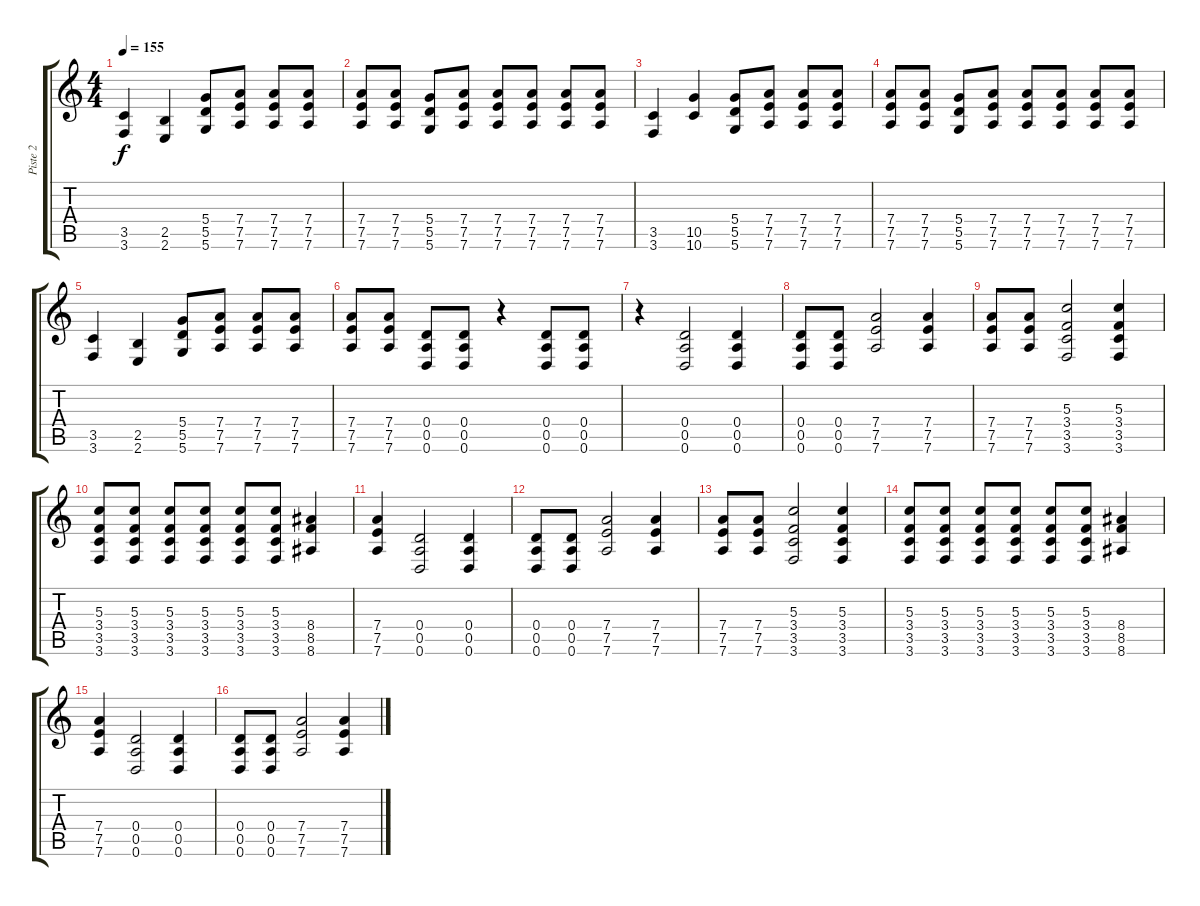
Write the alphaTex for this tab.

\track ("Piste 2" "Piste 2") {instrument distortionguitar}
\staff {score tabs}
\tuning (E4 B3 G3 D3 A2 D2) {hide}
\ts (4 4)
\tempo 155
\clef g2
\ks c
(3.5 3.6).4{dy f} (2.5 2.6).4 (5.4 5.5 5.6).8 (7.4 7.5 7.6).8 (7.4 7.5 7.6).8 (7.4 7.5 7.6).8 |
(7.4 7.5 7.6).8 (7.4 7.5 7.6).8 (5.4 5.5 5.6).8 (7.4 7.5 7.6).8 (7.4 7.5 7.6).8 (7.4 7.5 7.6).8 (7.4 7.5 7.6).8 (7.4 7.5 7.6).8 |
(3.5 3.6).4 (10.5 10.6).4 (5.4 5.5 5.6).8 (7.4 7.5 7.6).8 (7.4 7.5 7.6).8 (7.4 7.5 7.6).8 |
(7.4 7.5 7.6).8 (7.4 7.5 7.6).8 (5.4 5.5 5.6).8 (7.4 7.5 7.6).8 (7.4 7.5 7.6).8 (7.4 7.5 7.6).8 (7.4 7.5 7.6).8 (7.4 7.5 7.6).8 |
(3.5 3.6).4 (2.5 2.6).4 (5.4 5.5 5.6).8 (7.4 7.5 7.6).8 (7.4 7.5 7.6).8 (7.4 7.5 7.6).8 |
(7.4 7.5 7.6).8 (7.4 7.5 7.6).8 (0.4 0.5 0.6).8 (0.4 0.5 0.6).8 r.4 (0.4 0.5 0.6).8 (0.4 0.5 0.6).8 |
r.4 (0.4 0.5 0.6).2 (0.4 0.5 0.6).4 |
(0.4 0.5 0.6).8 (0.4 0.5 0.6).8 (7.4 7.5 7.6).2 (7.4 7.5 7.6).4 |
(7.4 7.5 7.6).8 (7.4 7.5 7.6).8 (5.3 3.4 3.5 3.6).2 (5.3 3.4 3.5 3.6).4 |
(5.3 3.4 3.5 3.6).8 (5.3 3.4 3.5 3.6).8 (5.3 3.4 3.5 3.6).8 (5.3 3.4 3.5 3.6).8 (5.3 3.4 3.5 3.6).8 (5.3 3.4 3.5 3.6).8 (8.4 8.5 8.6).4 |
(7.4 7.5 7.6).4 (0.4 0.5 0.6).2 (0.4 0.5 0.6).4 |
(0.4 0.5 0.6).8 (0.4 0.5 0.6).8 (7.4 7.5 7.6).2 (7.4 7.5 7.6).4 |
(7.4 7.5 7.6).8 (7.4 7.5 7.6).8 (5.3 3.4 3.5 3.6).2 (5.3 3.4 3.5 3.6).4 |
(5.3 3.4 3.5 3.6).8 (5.3 3.4 3.5 3.6).8 (5.3 3.4 3.5 3.6).8 (5.3 3.4 3.5 3.6).8 (5.3 3.4 3.5 3.6).8 (5.3 3.4 3.5 3.6).8 (8.4 8.5 8.6).4 |
(7.4 7.5 7.6).4 (0.4 0.5 0.6).2 (0.4 0.5 0.6).4 |
(0.4 0.5 0.6).8 (0.4 0.5 0.6).8 (7.4 7.5 7.6).2 (7.4 7.5 7.6).4
